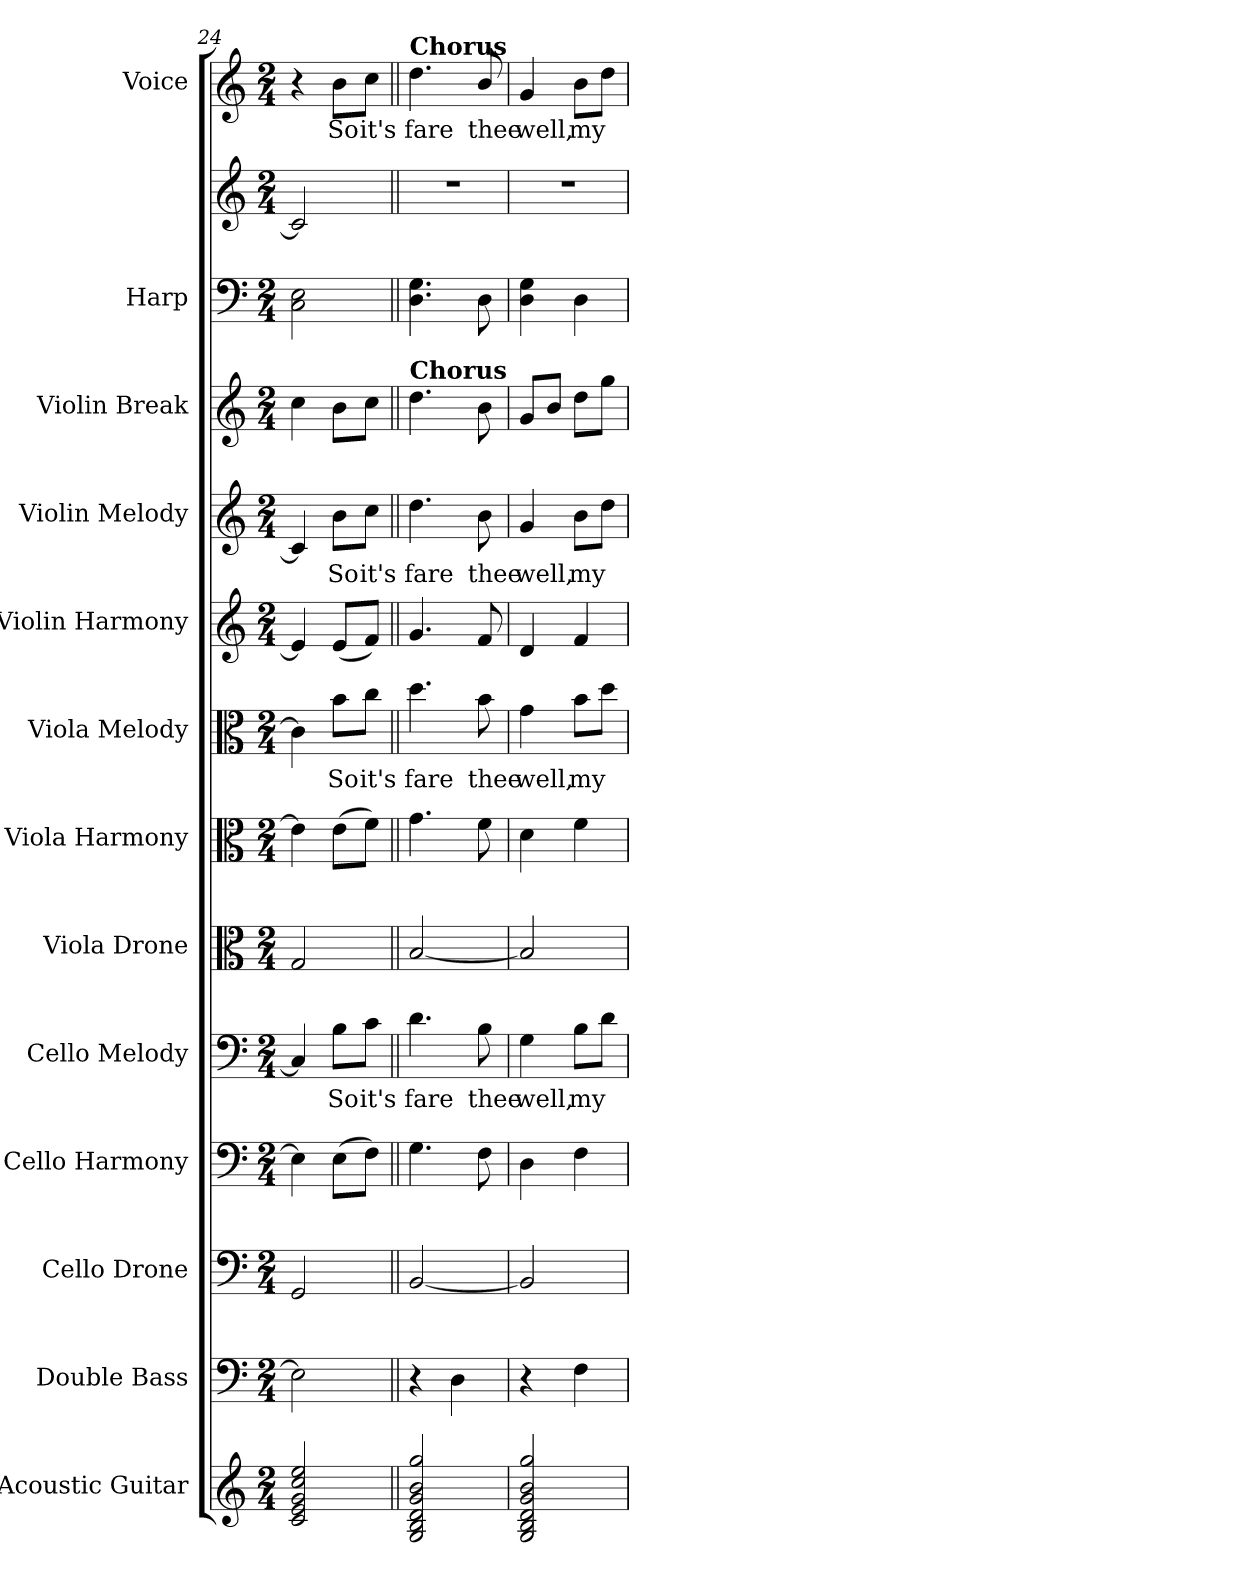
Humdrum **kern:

**kern	**kern	**kern	**kern	**kern	**text	**kern	**kern	**kern	**text	**kern	**kern	**text	**kern	**kern	**kern	**kern	**text
*part13	*part12	*part11	*part10	*part9	*part9	*part8	*part7	*part6	*part6	*part5	*part4	*part4	*part3	*part2	*part2	*part1	*part1
*staff14	*staff13	*staff12	*staff11	*staff10	*staff10	*staff9	*staff8	*staff7	*staff7	*staff6	*staff5	*staff5	*staff4	*staff3	*staff2	*staff1	*staff1
*I"Acoustic Guitar	*I"Double Bass	*I"Cello Drone	*I"Cello Harmony	*I"Cello Melody	*	*I"Viola Drone	*I"Viola Harmony	*I"Viola Melody	*	*I"Violin Harmony	*I"Violin Melody	*	*I"Violin Break	*I"Harp	*	*I"Voice	*
*I'A. Gtr.	*I'Bass	*I'Drone	*I'Harmony	*I'Melody	*	*I'Drone	*I'Harmony	*I'Melody	*	*I'Harmony	*I'Melody	*	*I'Break	*I'Hp.	*	*I'Voice	*
*clefG2	*clefF4	*clefF4	*clefF4	*clefF4	*	*clefC3	*clefC3	*clefC3	*	*clefG2	*clefG2	*	*clefG2	*clefF4	*clefG2	*clefG2	*
*ITrd7c12	*ITrd7c12	*	*	*	*	*	*	*	*	*	*	*	*	*	*	*	*
*k[]	*k[]	*k[]	*k[]	*k[]	*	*k[]	*k[]	*k[]	*	*k[]	*k[]	*	*k[]	*k[]	*k[]	*k[]	*
*C:	*C:	*C:	*C:	*C:	*	*C:	*C:	*C:	*	*C:	*C:	*	*C:	*C:	*C:	*C:	*
*M2/4	*M2/4	*M2/4	*M2/4	*M2/4	*	*M2/4	*M2/4	*M2/4	*	*M2/4	*M2/4	*	*M2/4	*M2/4	*M2/4	*M2/4	*
=24	=24	=24	=24	=24	=24	=24	=24	=24	=24	=24	=24	=24	=24	=24	=24	=24	=24
2Ci/ 2Ei 2Gi 2ci 2ei	2EEi\]	2GGi/	4Ei\]	4Ci/]	.	2Gi/	4ei\]	4ci\]	.	4ei/]	4ci/]	.	4cci\	2Ci\ 2Ei	2ci/]	4r	.
!	!	!	!	!	!LO:LY:b:color=#000000	!	!	!	!	!	!	!	!	!	!	!	!
!	!	!	!	!	!	!	!	!	!LO:LY:b:color=#000000	!	!	!	!	!	!	!	!
!	!	!	!	!	!	!	!	!	!	!	!	!LO:LY:b:color=#000000	!	!	!	!	!
!	!	!	!	!	!	!	!	!	!	!	!	!	!	!	!	!	!LO:LY:b:color=#000000
.	.	.	(8Ei\L	8Bi\L	So	.	(8ei\L	8bi\L	So	(8ei/L	8bi\L	So	8bi\L	.	.	8bi\L	So
!	!	!	!	!	!LO:LY:b:color=#000000	!	!	!	!	!	!	!	!	!	!	!	!
!	!	!	!	!	!	!	!	!	!LO:LY:b:color=#000000	!	!	!	!	!	!	!	!
!	!	!	!	!	!	!	!	!	!	!	!	!LO:LY:b:color=#000000	!	!	!	!	!
!	!	!	!	!	!	!	!	!	!	!	!	!	!	!	!	!	!LO:LY:b:color=#000000
.	.	.	8Fi\J)	8ci\J	it's	.	8fi\J)	8cci\J	it's	8fi/J)	8cci\J	it's	8cci\J	.	.	8cci\J	it's
!!LO:LB:g=z
=25||	=25||	=25||	=25||	=25||	=25||	=25||	=25||	=25||	=25||	=25||	=25||	=25||	=25||	=25||	=25||	=25||	=25||
!	!	!	!	!	!LO:LY:b:color=#000000	!	!	!	!	!	!	!	!	!	!	!	!
!	!	!	!	!	!	!	!	!	!LO:LY:b:color=#000000	!	!	!	!	!	!	!	!
!	!	!	!	!	!	!	!	!	!	!	!	!LO:LY:b:color=#000000	!	!	!LO:N:vis=1	!	!
!	!	!	!	!	!	!	!	!	!	!	!	!	!	!	!	!LO:TX:a:B:t=Chorus	!
!	!	!	!	!	!	!	!	!	!	!	!	!	!LO:TX:a:B:t=Chorus	!	!	!	!
!	!	!	!	!	!	!	!	!	!	!	!	!	!	!	!	!	!LO:LY:b:color=#000000
2GGi/ 2BBi 2Di 2Gi 2Bi 2gi	4r	[2BBi/	4.Gi\	4.di\	fare	[2Bi/	4.gi\	4.ddi\	fare	4.gi/	4.ddi\	fare	4.ddi\	4.Di\ 4.Gi	2r	4.ddi\	fare
.	4DDi\	.	.	.	.	.	.	.	.	.	.	.	.	.	.	.	.
!	!	!	!	!	!LO:LY:b:color=#000000	!	!	!	!	!	!	!	!	!	!	!	!
!	!	!	!	!	!	!	!	!	!LO:LY:b:color=#000000	!	!	!	!	!	!	!	!
!	!	!	!	!	!	!	!	!	!	!	!	!LO:LY:b:color=#000000	!	!	!	!	!
!	!	!	!	!	!	!	!	!	!	!	!	!	!	!	!	!	!LO:LY:b:color=#000000
.	.	.	8Fi\	8Bi\	thee	.	8fi\	8bi\	thee	8fi/	8bi\	thee	8bi\	8Di\	.	8bi/	thee
=26	=26	=26	=26	=26	=26	=26	=26	=26	=26	=26	=26	=26	=26	=26	=26	=26	=26
!	!	!	!	!	!LO:LY:b:color=#000000	!	!	!	!	!	!	!	!	!	!	!	!
!	!	!	!	!	!	!	!	!	!LO:LY:b:color=#000000	!	!	!	!	!	!	!	!
!	!	!	!	!	!	!	!	!	!	!	!	!LO:LY:b:color=#000000	!	!	!LO:N:vis=1	!	!
!	!	!	!	!	!	!	!	!	!	!	!	!	!	!	!	!	!LO:LY:b:color=#000000
2GGi/ 2BBi 2Di 2Gi 2Bi 2gi	4r	2BBi/]	4Di\	4Gi\	well,	2Bi/]	4di\	4gi\	well,	4di/	4gi/	well,	8gi/L	4Di\ 4Gi	2r	4gi/	well,
.	.	.	.	.	.	.	.	.	.	.	.	.	8bi/J	.	.	.	.
!	!	!	!	!	!LO:LY:b:color=#000000	!	!	!	!	!	!	!	!	!	!	!	!
!	!	!	!	!	!	!	!	!	!LO:LY:b:color=#000000	!	!	!	!	!	!	!	!
!	!	!	!	!	!	!	!	!	!	!	!	!LO:LY:b:color=#000000	!	!	!	!	!
!	!	!	!	!	!	!	!	!	!	!	!	!	!	!	!	!	!LO:LY:b:color=#000000
.	4FFi\	.	4Fi\	8Bi\L	my	.	4fi\	8bi\L	my	4fi/	8bi\L	my	8ddi\L	4Di\	.	8bi\L	my
.	.	.	.	8di\J	.	.	.	8ddi\J	.	.	8ddi\J	.	8ggi\J	.	.	8ddi\J	.
=	=	=	=	=	=	=	=	=	=	=	=	=	=	=	=	=	=
*-	*-	*-	*-	*-	*-	*-	*-	*-	*-	*-	*-	*-	*-	*-	*-	*-	*-
